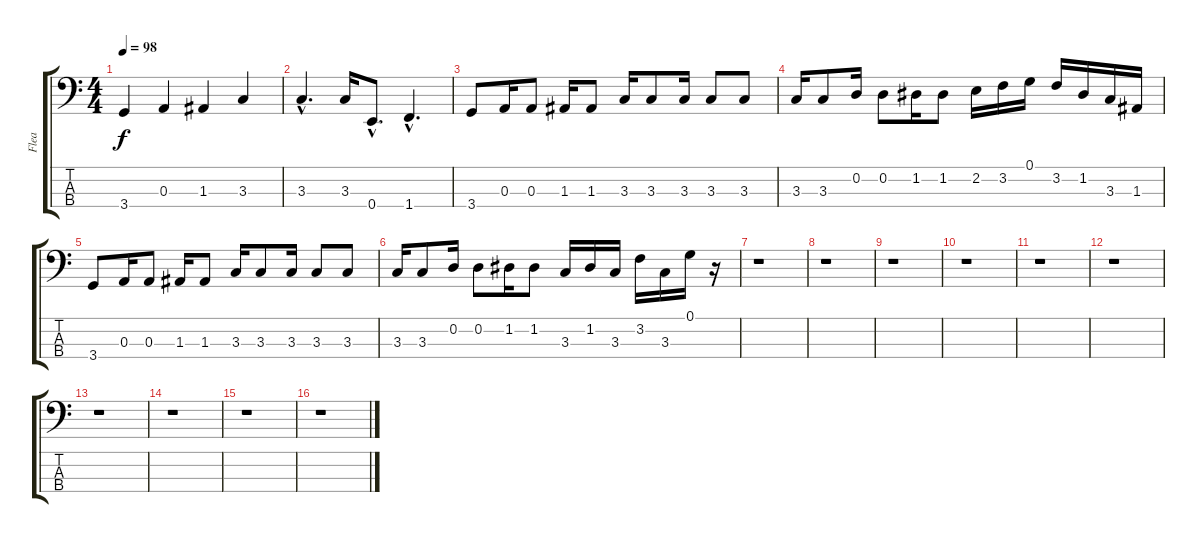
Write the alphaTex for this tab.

\track ("Flea" "Flea") {instrument electricbassfinger}
\staff {score tabs}
\tuning (G2 D2 A1 E1) {hide}
\ts (4 4)
\tempo 98
\clef f4
\ks c
3.4.4{dy f} 0.3.4 1.3.4 3.3.4 |
3.3{hac}.4{d} 3.3.16 0.4{hac}.8{d} 1.4{hac}.4{d} |
3.4.8 0.3.16 0.3.8 1.3.16 1.3.8 3.3.16 3.3.8 3.3.16 3.3.8 3.3.8 |
3.3.16 3.3.8 0.2.16 0.2.8 1.2.16 1.2.8 2.2.16 3.2.16 0.1.16 3.2.16 1.2.16 3.3.16 1.3.16 |
3.4.8 0.3.16 0.3.8 1.3.16 1.3.8 3.3.16 3.3.8 3.3.16 3.3.8 3.3.8 |
3.3.16 3.3.8 0.2.16 0.2.8 1.2.16 1.2.8 3.3.16 1.2.16 3.3.16 3.2.16 3.3.16 0.1.16 r.16 |
r.1 |
r.1 |
r.1 |
r.1 |
r.1 |
r.1 |
r.1 |
r.1 |
r.1 |
r.1
